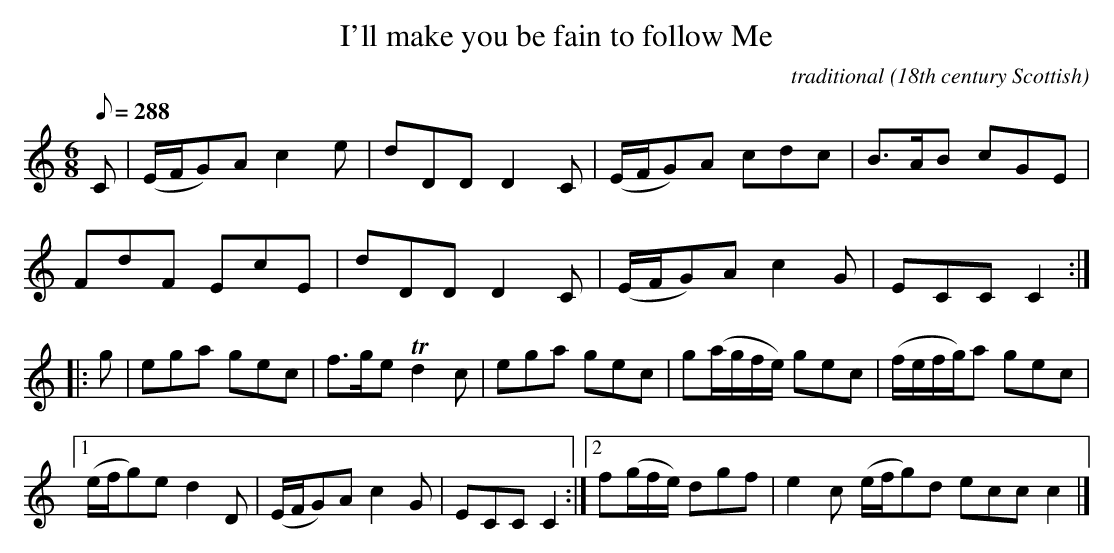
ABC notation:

X:1
T:I'll make you be fain to follow Me
C:traditional
O:18th century Scottish
L:1/8
M:6/8
Q:288
K:C
C|(E/F/G)A c2 e|dDD D2 C|(E/F/G)A cdc|B>AB cGE|
FdF EcE|dDD D2 C|(E/F/G)A c2 G|ECC C2:|
|:g|ega gec|f>ge Td2 c|ega gec|g(a/g/f/e/) gec|(f/e/f/g/)a gec|
[1(e/f/g)e d2 D|(E/F/G)A c2 G|ECC C2:|[2 f(g/f/e/) dgf|e2 c (e/f/g)d ecc c2|]
